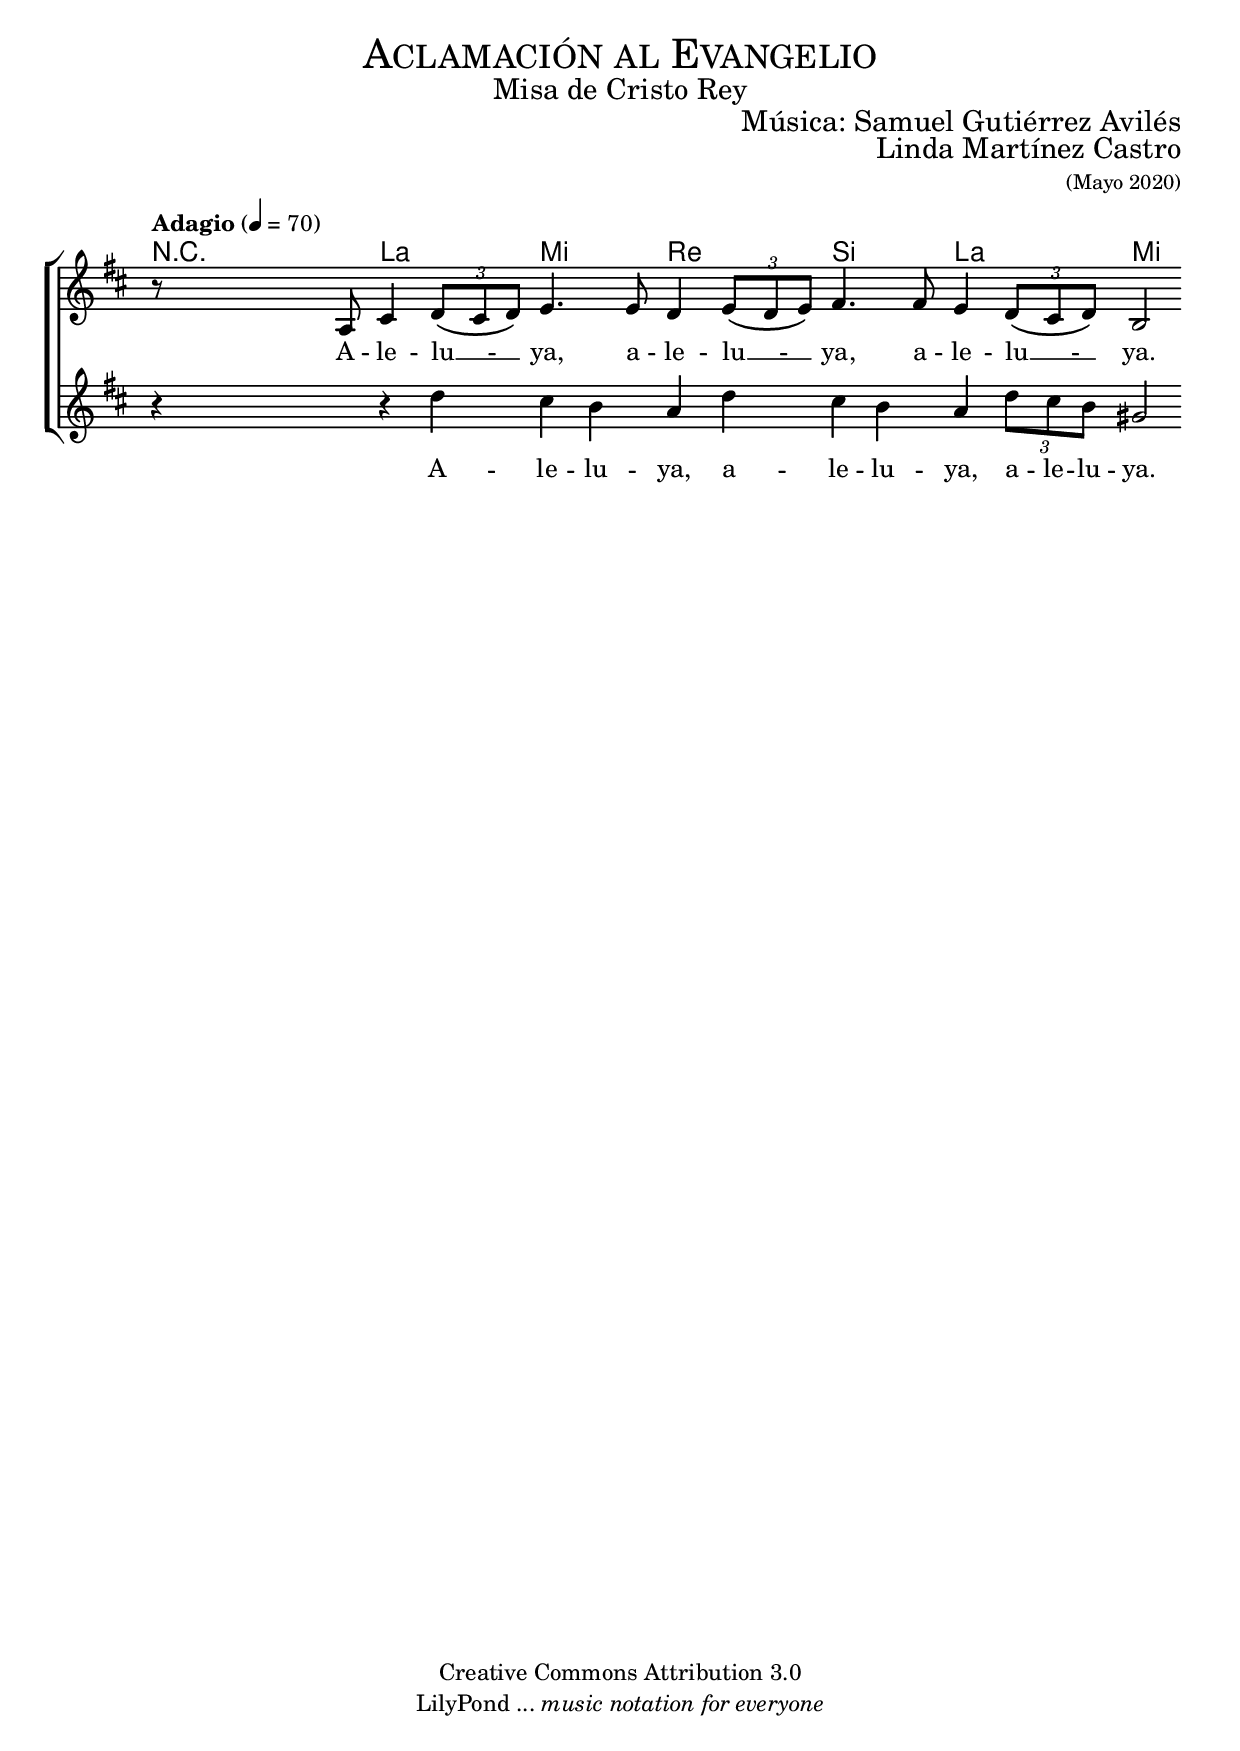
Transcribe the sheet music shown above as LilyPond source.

% ****************************************************************
%	Pricipe de los siglos - Melodia inspirada en las composiciones de Mons Marco Frisina
%	by serach.sam@
% ****************************************************************
\language "espanol"
\version "2.19.82"

% --- includes
\include "gregorian.ly"

%#(set-global-staff-size 19)


% --- Cabecera
\markup { \fill-line { \center-column { \fontsize #5 \smallCaps "Aclamación al Evangelio" \fontsize #2 "Misa de Cristo Rey"} } }
\markup { \fill-line { " " \right-column { \fontsize #2 "Música: Samuel Gutiérrez Avilés" } } }
\markup { \fill-line { " " \right-column { \fontsize #2 "Linda Martínez Castro" \small "(Mayo 2020)" } } }
\header {
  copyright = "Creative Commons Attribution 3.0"
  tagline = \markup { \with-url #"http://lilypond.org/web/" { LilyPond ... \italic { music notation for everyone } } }
  breakbefore = ##t
}

% --- Musica
% --- acordes
harmony_stanza = \new ChordNames {
  \chordmode {
    \italianChords
    R4 la2 mi2 re2 si2 la2 mi2

  }
}

% --- Estrofa 1
\score {
  \new StaffGroup = "Aleluya" <<
    \harmony_stanza
    \new Staff <<
      \set Staff.midiInstrument = "clarinet"
      \new Voice = "melody" \relative do' {
        \tempo "Adagio" 4 = 70
        \time 4/4
        \key re \major
        %\override Lyrics.LyricText.X-extent  = #'(0 . 3)

        r8 la8 
        dos4 \tuplet 3/2 {re8[( dos re)]} mi4. mi8
        re4 \tuplet 3/2 {mi8[( re mi)]} fas4. fas8
        mi4 \tuplet 3/2 {re8[( dos re)]} si2 \finalis \break 
        s32
      }
      \new Lyrics \lyricsto "melody" {
        A -- le -- lu __ -- ya,
        a -- le -- lu __ -- ya,
        a -- le -- lu __ -- ya.
      }
    >>
    \new Staff <<
      \set Staff.midiInstrument = "recorder"
      \new Voice = "contramelody" \relative do'' {
        \tempo "Adagio" 4 = 70
        \time 4/4
        \key re \major
        %\override Lyrics.LyricText.X-extent  = #'(0 . 3)

        r4 r4 re dos si 
        la4 re dos si
        la4 \tuplet 3/2 {re8[ dos si]} sols2 \finalis \break 
        s32
      }
      \new Lyrics \lyricsto "contramelody" {
        A -- le -- lu -- ya,
        a -- le -- lu -- ya,
        a -- le -- lu -- ya.
      }
    >>
  >>
  \midi {}
  \layout {
    ragged-right = ##f
    \context {
      \Staff
      \remove "Time_signature_engraver"
      \remove "Bar_engraver"
      %\hide Stem
      \RemoveEmptyStaves
      %\hide TupletNumber
    }
    \context {
      \Score
      barAlways = ##t
    }
  }
}

% --- Papel
\paper{
  #(set-default-paper-size "letter")
  page-breaking = #ly:page-turn-breaking
}